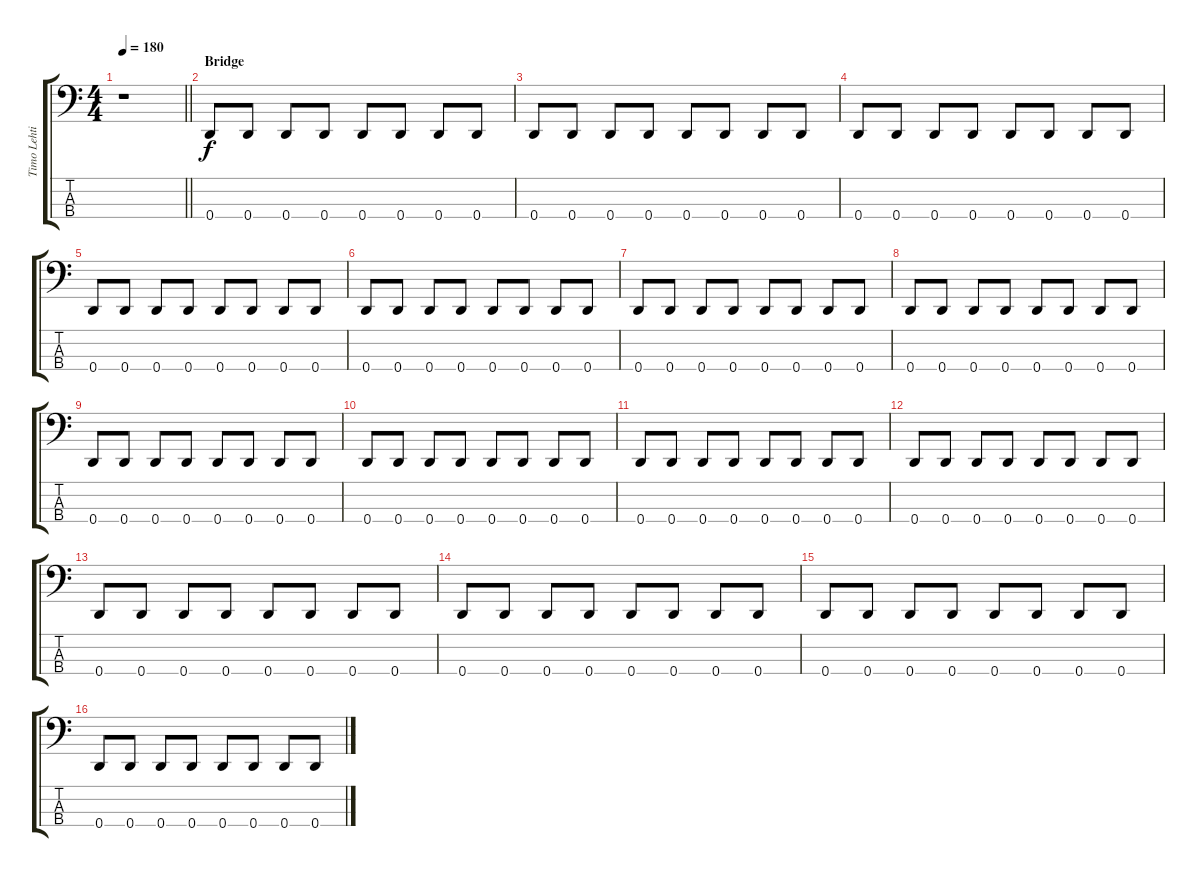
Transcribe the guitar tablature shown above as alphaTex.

\track ("Timo Lehtinen" "Timo Lehti") {instrument electricbasspick}
\staff {score tabs}
\tuning (F2 C2 G1 D1) {hide}
\ts (4 4)
\tempo 180
\clef f4
\barLineRight lightlight
\ks c
r.1{dy f} |
\section ("" "Bridge")
0.4.8 0.4.8 0.4.8 0.4.8 0.4.8 0.4.8 0.4.8 0.4.8 |
0.4.8 0.4.8 0.4.8 0.4.8 0.4.8 0.4.8 0.4.8 0.4.8 |
0.4.8 0.4.8 0.4.8 0.4.8 0.4.8 0.4.8 0.4.8 0.4.8 |
0.4.8 0.4.8 0.4.8 0.4.8 0.4.8 0.4.8 0.4.8 0.4.8 |
0.4.8 0.4.8 0.4.8 0.4.8 0.4.8 0.4.8 0.4.8 0.4.8 |
0.4.8 0.4.8 0.4.8 0.4.8 0.4.8 0.4.8 0.4.8 0.4.8 |
0.4.8 0.4.8 0.4.8 0.4.8 0.4.8 0.4.8 0.4.8 0.4.8 |
0.4.8 0.4.8 0.4.8 0.4.8 0.4.8 0.4.8 0.4.8 0.4.8 |
0.4.8 0.4.8 0.4.8 0.4.8 0.4.8 0.4.8 0.4.8 0.4.8 |
0.4.8 0.4.8 0.4.8 0.4.8 0.4.8 0.4.8 0.4.8 0.4.8 |
0.4.8 0.4.8 0.4.8 0.4.8 0.4.8 0.4.8 0.4.8 0.4.8 |
0.4.8 0.4.8 0.4.8 0.4.8 0.4.8 0.4.8 0.4.8 0.4.8 |
0.4.8 0.4.8 0.4.8 0.4.8 0.4.8 0.4.8 0.4.8 0.4.8 |
0.4.8 0.4.8 0.4.8 0.4.8 0.4.8 0.4.8 0.4.8 0.4.8 |
0.4.8 0.4.8 0.4.8 0.4.8 0.4.8 0.4.8 0.4.8 0.4.8
